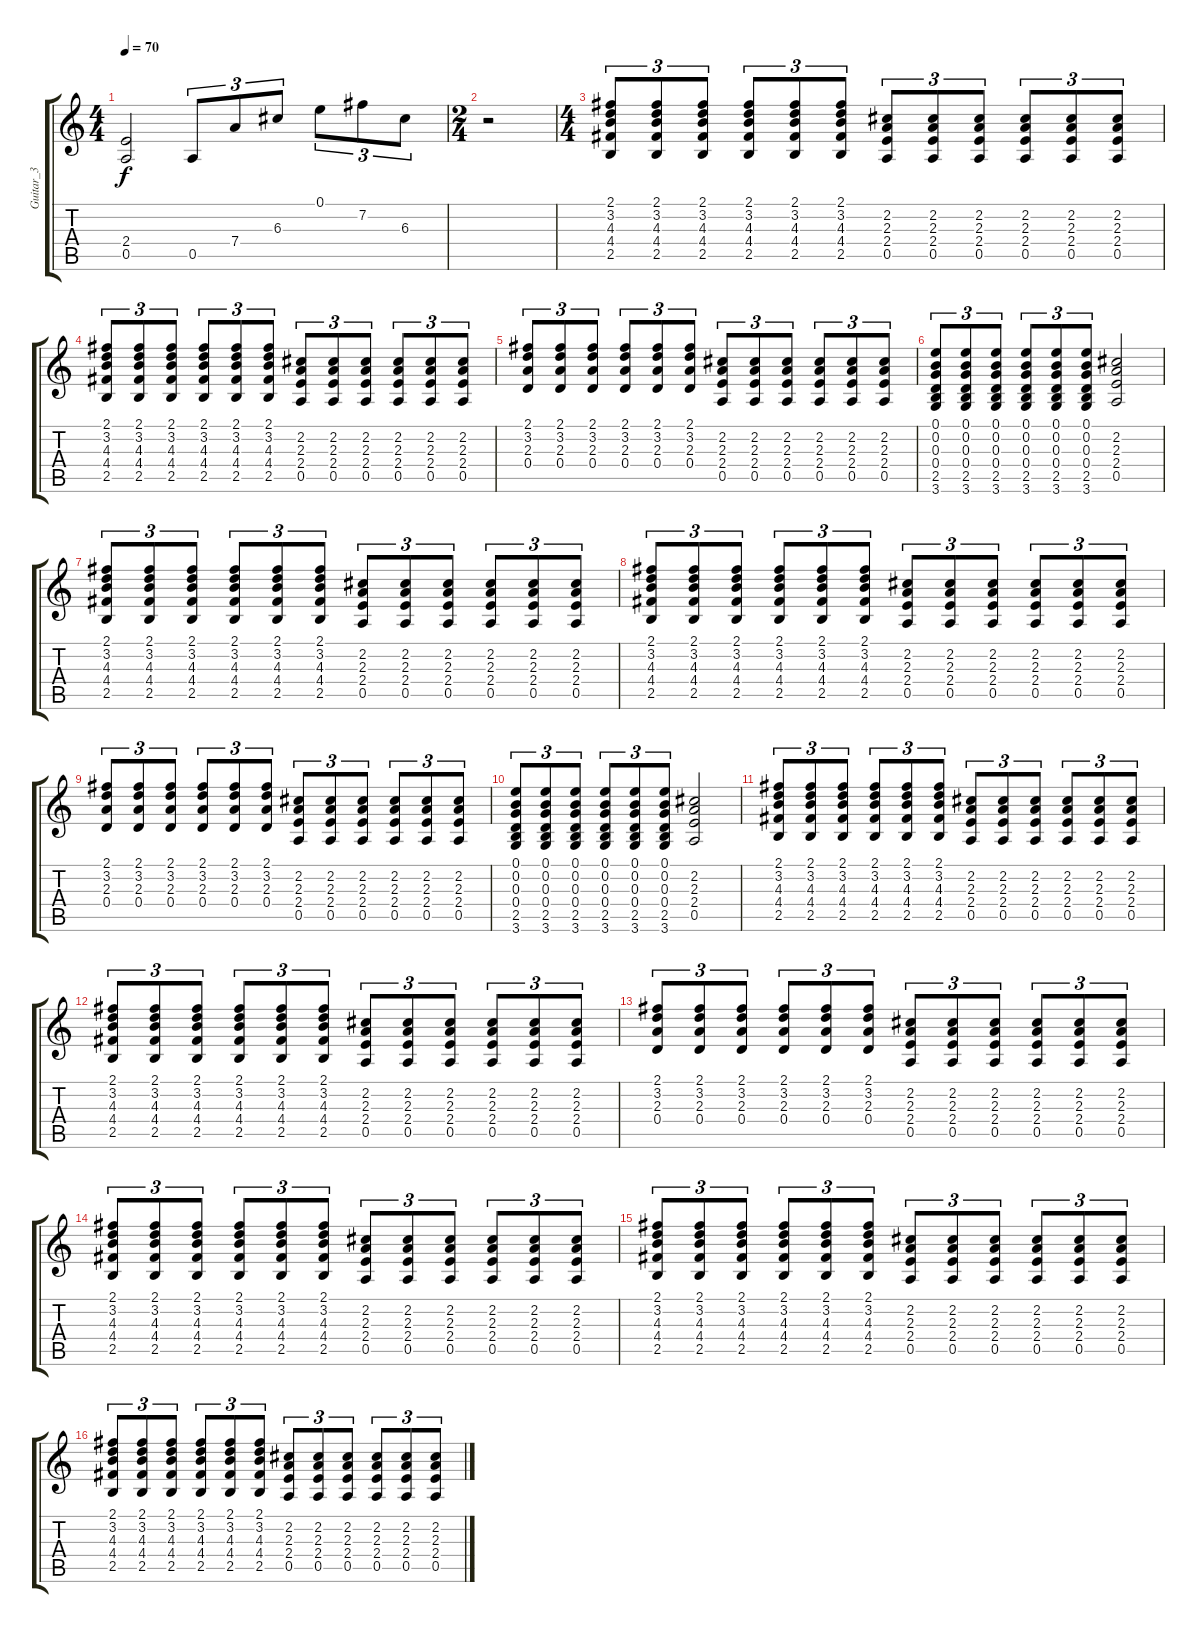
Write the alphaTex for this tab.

\track ("Guitar_3" "Guitar_3") {instrument electricguitarclean}
\staff {score tabs}
\tuning (E4 B3 G3 D3 A2 E2) {hide}
\ts (4 4)
\tempo 70
\clef g2
\ks c
(2.4 0.5).2{dy f} 0.5.8{tu (3 2)} 7.4.8{tu (3 2)} 6.3.8{tu (3 2)} 0.1.8{tu (3 2)} 7.2.8{tu (3 2)} 6.3.8{tu (3 2)} |
\ts (2 4)
r.2 |
\ts (4 4)
(2.1 3.2 4.3 4.4 2.5).8{tu (3 2)} (2.1 3.2 4.3 4.4 2.5).8{tu (3 2)} (2.1 3.2 4.3 4.4 2.5).8{tu (3 2)} (2.1 3.2 4.3 4.4 2.5).8{tu (3 2)} (2.1 3.2 4.3 4.4 2.5).8{tu (3 2)} (2.1 3.2 4.3 4.4 2.5).8{tu (3 2)} (2.2 2.3 2.4 0.5).8{tu (3 2)} (2.2 2.3 2.4 0.5).8{tu (3 2)} (2.2 2.3 2.4 0.5).8{tu (3 2)} (2.2 2.3 2.4 0.5).8{tu (3 2)} (2.2 2.3 2.4 0.5).8{tu (3 2)} (2.2 2.3 2.4 0.5).8{tu (3 2)} |
(2.1 3.2 4.3 4.4 2.5).8{tu (3 2)} (2.1 3.2 4.3 4.4 2.5).8{tu (3 2)} (2.1 3.2 4.3 4.4 2.5).8{tu (3 2)} (2.1 3.2 4.3 4.4 2.5).8{tu (3 2)} (2.1 3.2 4.3 4.4 2.5).8{tu (3 2)} (2.1 3.2 4.3 4.4 2.5).8{tu (3 2)} (2.2 2.3 2.4 0.5).8{tu (3 2)} (2.2 2.3 2.4 0.5).8{tu (3 2)} (2.2 2.3 2.4 0.5).8{tu (3 2)} (2.2 2.3 2.4 0.5).8{tu (3 2)} (2.2 2.3 2.4 0.5).8{tu (3 2)} (2.2 2.3 2.4 0.5).8{tu (3 2)} |
(2.1 3.2 2.3 0.4).8{tu (3 2)} (2.1 3.2 2.3 0.4).8{tu (3 2)} (2.1 3.2 2.3 0.4).8{tu (3 2)} (2.1 3.2 2.3 0.4).8{tu (3 2)} (2.1 3.2 2.3 0.4).8{tu (3 2)} (2.1 3.2 2.3 0.4).8{tu (3 2)} (2.2 2.3 2.4 0.5).8{tu (3 2)} (2.2 2.3 2.4 0.5).8{tu (3 2)} (2.2 2.3 2.4 0.5).8{tu (3 2)} (2.2 2.3 2.4 0.5).8{tu (3 2)} (2.2 2.3 2.4 0.5).8{tu (3 2)} (2.2 2.3 2.4 0.5).8{tu (3 2)} |
(0.1 0.2 0.3 0.4 2.5 3.6).8{tu (3 2)} (0.1 0.2 0.3 0.4 2.5 3.6).8{tu (3 2)} (0.1 0.2 0.3 0.4 2.5 3.6).8{tu (3 2)} (0.1 0.2 0.3 0.4 2.5 3.6).8{tu (3 2)} (0.1 0.2 0.3 0.4 2.5 3.6).8{tu (3 2)} (0.1 0.2 0.3 0.4 2.5 3.6).8{tu (3 2)} (2.2 2.3 2.4 0.5).2 |
(2.1 3.2 4.3 4.4 2.5).8{tu (3 2)} (2.1 3.2 4.3 4.4 2.5).8{tu (3 2)} (2.1 3.2 4.3 4.4 2.5).8{tu (3 2)} (2.1 3.2 4.3 4.4 2.5).8{tu (3 2)} (2.1 3.2 4.3 4.4 2.5).8{tu (3 2)} (2.1 3.2 4.3 4.4 2.5).8{tu (3 2)} (2.2 2.3 2.4 0.5).8{tu (3 2)} (2.2 2.3 2.4 0.5).8{tu (3 2)} (2.2 2.3 2.4 0.5).8{tu (3 2)} (2.2 2.3 2.4 0.5).8{tu (3 2)} (2.2 2.3 2.4 0.5).8{tu (3 2)} (2.2 2.3 2.4 0.5).8{tu (3 2)} |
(2.1 3.2 4.3 4.4 2.5).8{tu (3 2)} (2.1 3.2 4.3 4.4 2.5).8{tu (3 2)} (2.1 3.2 4.3 4.4 2.5).8{tu (3 2)} (2.1 3.2 4.3 4.4 2.5).8{tu (3 2)} (2.1 3.2 4.3 4.4 2.5).8{tu (3 2)} (2.1 3.2 4.3 4.4 2.5).8{tu (3 2)} (2.2 2.3 2.4 0.5).8{tu (3 2)} (2.2 2.3 2.4 0.5).8{tu (3 2)} (2.2 2.3 2.4 0.5).8{tu (3 2)} (2.2 2.3 2.4 0.5).8{tu (3 2)} (2.2 2.3 2.4 0.5).8{tu (3 2)} (2.2 2.3 2.4 0.5).8{tu (3 2)} |
(2.1 3.2 2.3 0.4).8{tu (3 2)} (2.1 3.2 2.3 0.4).8{tu (3 2)} (2.1 3.2 2.3 0.4).8{tu (3 2)} (2.1 3.2 2.3 0.4).8{tu (3 2)} (2.1 3.2 2.3 0.4).8{tu (3 2)} (2.1 3.2 2.3 0.4).8{tu (3 2)} (2.2 2.3 2.4 0.5).8{tu (3 2)} (2.2 2.3 2.4 0.5).8{tu (3 2)} (2.2 2.3 2.4 0.5).8{tu (3 2)} (2.2 2.3 2.4 0.5).8{tu (3 2)} (2.2 2.3 2.4 0.5).8{tu (3 2)} (2.2 2.3 2.4 0.5).8{tu (3 2)} |
(0.1 0.2 0.3 0.4 2.5 3.6).8{tu (3 2)} (0.1 0.2 0.3 0.4 2.5 3.6).8{tu (3 2)} (0.1 0.2 0.3 0.4 2.5 3.6).8{tu (3 2)} (0.1 0.2 0.3 0.4 2.5 3.6).8{tu (3 2)} (0.1 0.2 0.3 0.4 2.5 3.6).8{tu (3 2)} (0.1 0.2 0.3 0.4 2.5 3.6).8{tu (3 2)} (2.2 2.3 2.4 0.5).2 |
(2.1 3.2 4.3 4.4 2.5).8{tu (3 2)} (2.1 3.2 4.3 4.4 2.5).8{tu (3 2)} (2.1 3.2 4.3 4.4 2.5).8{tu (3 2)} (2.1 3.2 4.3 4.4 2.5).8{tu (3 2)} (2.1 3.2 4.3 4.4 2.5).8{tu (3 2)} (2.1 3.2 4.3 4.4 2.5).8{tu (3 2)} (2.2 2.3 2.4 0.5).8{tu (3 2)} (2.2 2.3 2.4 0.5).8{tu (3 2)} (2.2 2.3 2.4 0.5).8{tu (3 2)} (2.2 2.3 2.4 0.5).8{tu (3 2)} (2.2 2.3 2.4 0.5).8{tu (3 2)} (2.2 2.3 2.4 0.5).8{tu (3 2)} |
(2.1 3.2 4.3 4.4 2.5).8{tu (3 2)} (2.1 3.2 4.3 4.4 2.5).8{tu (3 2)} (2.1 3.2 4.3 4.4 2.5).8{tu (3 2)} (2.1 3.2 4.3 4.4 2.5).8{tu (3 2)} (2.1 3.2 4.3 4.4 2.5).8{tu (3 2)} (2.1 3.2 4.3 4.4 2.5).8{tu (3 2)} (2.2 2.3 2.4 0.5).8{tu (3 2)} (2.2 2.3 2.4 0.5).8{tu (3 2)} (2.2 2.3 2.4 0.5).8{tu (3 2)} (2.2 2.3 2.4 0.5).8{tu (3 2)} (2.2 2.3 2.4 0.5).8{tu (3 2)} (2.2 2.3 2.4 0.5).8{tu (3 2)} |
(2.1 3.2 2.3 0.4).8{tu (3 2)} (2.1 3.2 2.3 0.4).8{tu (3 2)} (2.1 3.2 2.3 0.4).8{tu (3 2)} (2.1 3.2 2.3 0.4).8{tu (3 2)} (2.1 3.2 2.3 0.4).8{tu (3 2)} (2.1 3.2 2.3 0.4).8{tu (3 2)} (2.2 2.3 2.4 0.5).8{tu (3 2)} (2.2 2.3 2.4 0.5).8{tu (3 2)} (2.2 2.3 2.4 0.5).8{tu (3 2)} (2.2 2.3 2.4 0.5).8{tu (3 2)} (2.2 2.3 2.4 0.5).8{tu (3 2)} (2.2 2.3 2.4 0.5).8{tu (3 2)} |
(2.1 3.2 4.3 4.4 2.5).8{tu (3 2)} (2.1 3.2 4.3 4.4 2.5).8{tu (3 2)} (2.1 3.2 4.3 4.4 2.5).8{tu (3 2)} (2.1 3.2 4.3 4.4 2.5).8{tu (3 2)} (2.1 3.2 4.3 4.4 2.5).8{tu (3 2)} (2.1 3.2 4.3 4.4 2.5).8{tu (3 2)} (2.2 2.3 2.4 0.5).8{tu (3 2)} (2.2 2.3 2.4 0.5).8{tu (3 2)} (2.2 2.3 2.4 0.5).8{tu (3 2)} (2.2 2.3 2.4 0.5).8{tu (3 2)} (2.2 2.3 2.4 0.5).8{tu (3 2)} (2.2 2.3 2.4 0.5).8{tu (3 2)} |
(2.1 3.2 4.3 4.4 2.5).8{tu (3 2)} (2.1 3.2 4.3 4.4 2.5).8{tu (3 2)} (2.1 3.2 4.3 4.4 2.5).8{tu (3 2)} (2.1 3.2 4.3 4.4 2.5).8{tu (3 2)} (2.1 3.2 4.3 4.4 2.5).8{tu (3 2)} (2.1 3.2 4.3 4.4 2.5).8{tu (3 2)} (2.2 2.3 2.4 0.5).8{tu (3 2)} (2.2 2.3 2.4 0.5).8{tu (3 2)} (2.2 2.3 2.4 0.5).8{tu (3 2)} (2.2 2.3 2.4 0.5).8{tu (3 2)} (2.2 2.3 2.4 0.5).8{tu (3 2)} (2.2 2.3 2.4 0.5).8{tu (3 2)} |
(2.1 3.2 4.3 4.4 2.5).8{tu (3 2)} (2.1 3.2 4.3 4.4 2.5).8{tu (3 2)} (2.1 3.2 4.3 4.4 2.5).8{tu (3 2)} (2.1 3.2 4.3 4.4 2.5).8{tu (3 2)} (2.1 3.2 4.3 4.4 2.5).8{tu (3 2)} (2.1 3.2 4.3 4.4 2.5).8{tu (3 2)} (2.2 2.3 2.4 0.5).8{tu (3 2)} (2.2 2.3 2.4 0.5).8{tu (3 2)} (2.2 2.3 2.4 0.5).8{tu (3 2)} (2.2 2.3 2.4 0.5).8{tu (3 2)} (2.2 2.3 2.4 0.5).8{tu (3 2)} (2.2 2.3 2.4 0.5).8{tu (3 2)}
